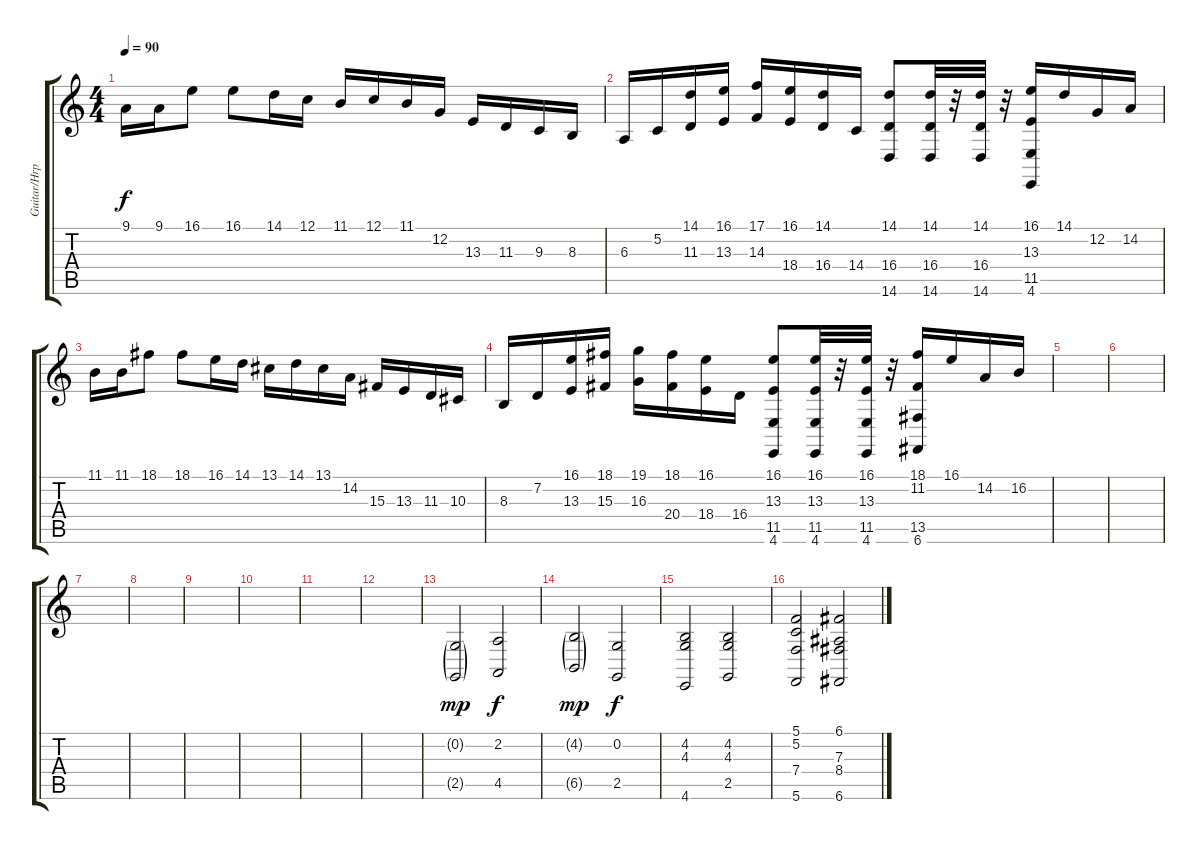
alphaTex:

\track ("Guitar/Hrps" "Guitar/Hrp") {instrument harpsichord}
\staff {score tabs}
\tuning (C4 G3 Eb3 Bb2 F2 C2) {hide}
\ts (4 4)
\tempo 90
\clef g2
\ks c
9.1.16{dy f instrument stringensemble1} 9.1.16 16.1.8 16.1.8 14.1.16 12.1.16 11.1.16 12.1.16 11.1.16 12.2.16 13.3.16 11.3.16 9.3.16 8.3.16 |
6.3.16 5.2.16 (14.1 11.3).16 (16.1 13.3).16 (17.1 14.3).16 (16.1 18.4).16 (14.1 16.4).16 14.4.16 (14.1 16.4 14.6).8 (14.1 16.4 14.6).32 r.32 (14.1 16.4 14.6).32 r.32 (16.1 13.3 11.5 4.6).16 14.1.16 12.2.16 14.2.16 |
11.1.16{instrument stringensemble1} 11.1.16 18.1.8 18.1.8 16.1.16 14.1.16 13.1.16 14.1.16 13.1.16 14.2.16 15.3.16 13.3.16 11.3.16 10.3.16 |
8.3.16 7.2.16 (16.1 13.3).16 (18.1 15.3).16 (19.1 16.3).16 (18.1 20.4).16 (16.1 18.4).16 16.4.16 (16.1 13.3 11.5 4.6).8 (16.1 13.3 11.5 4.6).32 r.32 (16.1 13.3 11.5 4.6).32 r.32 (18.1 11.2 13.5 6.6).16 16.1.16 14.2.16 16.2.16 |
|
|
|
|
|
|
|
|
(0.2{g} 2.5{g}).2{dy mp instrument stringensemble1} (2.2 4.5).2{dy f} |
(4.2{g} 6.5{g}).2{dy mp} (0.2 2.5).2{dy f} |
(4.2 4.3 4.6).2 (4.2 4.3 2.5).2 |
(5.1 5.2 7.4 5.6).2 (6.1 7.3 8.4 6.6).2
